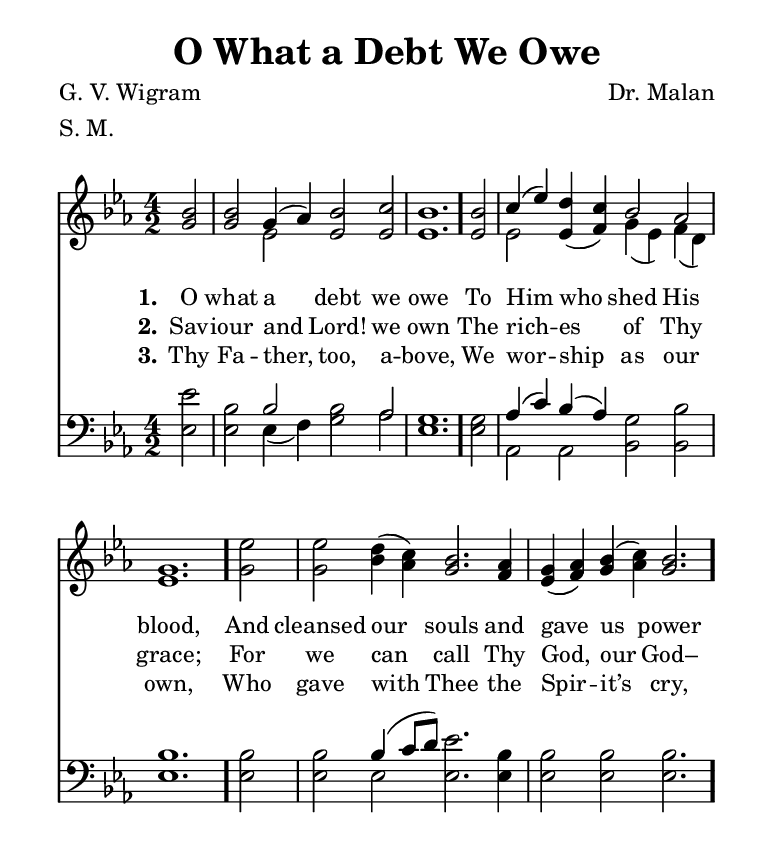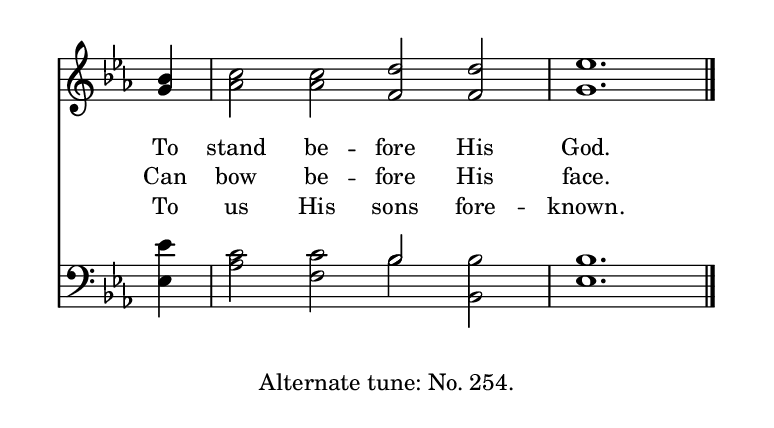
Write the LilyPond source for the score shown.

\include "common/global.ily"
\paper {
  \include "common/paper.ily"
  ragged-bottom = ##t
  systems-per-page = ##f
  system-count = #(cond (is-eogsized 2) (#t #f))
}

\header{
  hymnnumber = "176"
  title = "O What a Debt We Owe"
  tunename = "Silchester"
  meter = "S. M."
  poet = "G. V. Wigram"
  composer = "Dr. Malan"
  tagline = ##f
}

global = {
  \include "common/overrides.ily"
  \override Staff.TimeSignature.style = #'numbered
  \time 4/2
  \override Score.MetronomeMark.transparent = ##t % hide all fermata changes too
  \tempo 2=80
  \key ees \major
  \partial 2
  \autoBeamOff
}

notesSoprano = {
\global
\relative c'' {

  bes2 | bes g4( aes) bes2 c | bes1.
  bes2 | c4( ees) d( c) bes2 aes | g1.
  ees'2 | ees d4( c) bes2. aes4 | g( aes) bes( c) bes2. bes4 |
  c2 c d d | ees1.
  \bar "|."

}
}

notesAlto = {
\global
\relative e' {

  g2 | g ees ees ees | ees1.
  ees2 | ees ees4( f) g( ees) f( d) | ees1.
  g2 | g bes4( aes) g2. f4 | ees4( f) g( aes) g2. g4 |
  aes2 aes f f | g1.

}
}

notesTenor = {
\global
\relative a' {

  ees2 | bes bes bes aes | g1.
  g2 | aes4( c) bes( aes) g2 bes | bes1.
  bes2 | bes bes4( c8[ d]) ees2. bes4 | bes2 bes bes2. ees4 |
  c2 c bes bes | bes1.

}
}

notesBass = {
\global
\relative f {

  ees2 | ees ees4( f) g2 aes | ees1.
  ees2 | aes, aes bes bes | ees1.
  ees2 | ees ees ees2. ees4 | ees2 ees ees2. ees4 |
  aes2 f bes bes, | ees1.

}
}

wordsA = \lyricmode {
\set stanza = "1."

O what a debt we owe \bar "."
To Him who shed His blood, \bar "."
And cleansed our souls and gave us power \bar "."
To stand be -- fore His God. \bar "."

}

wordsB = \lyricmode {
\set stanza = "2."

Sav -- iour and Lord! we own
The rich -- es of Thy grace;
For we can call Thy God, our God–
Can bow be -- fore His face.

}

wordsC = \lyricmode {
\set stanza = "3."

Thy Fa -- ther, too, a -- bove,
We wor -- ship as our own,
Who gave with Thee the Spir -- it’s cry,
To us His sons fore -- known.

}

\score {
  \context ChoirStaff <<
    \context Staff = upper <<
      \set Staff.autoBeaming = ##f
      \set ChoirStaff.systemStartDelimiter = #'SystemStartBar
      \set ChoirStaff.printPartCombineTexts = ##f
      \partcombine #'(2 . 9) \notesSoprano \notesAlto
      \context NullVoice = sopranos { \voiceOne << \notesSoprano >> }
      \context NullVoice = altos { \voiceTwo << \notesAlto >> }
      \context Lyrics = one   \lyricsto sopranos \wordsA
      \context Lyrics = two   \lyricsto sopranos \wordsB
      \context Lyrics = three \lyricsto sopranos \wordsC
    >>
    \context Staff = men <<
      \set Staff.autoBeaming = ##f
      \clef bass
      \set ChoirStaff.printPartCombineTexts = ##f
      \partcombine #'(2 . 9) \notesTenor \notesBass
      \context NullVoice = tenors { \voiceOne << \notesTenor >> }
      \context NullVoice = basses { \voiceTwo << \notesBass >> }
    >>
  >>
  \layout {
    \include "common/layout.ily"
  }
  \midi{
    \include "common/midi.ily"
  }
}

\noPageBreak

\markup { \vspace #2 \fill-line { \raise #2 \line { Alternate tune: No. 254. } } }

\version "2.19.49"  % necessary for upgrading to future LilyPond versions.

% vi:set et ts=2 sw=2 ai nocindent syntax=lilypond:
